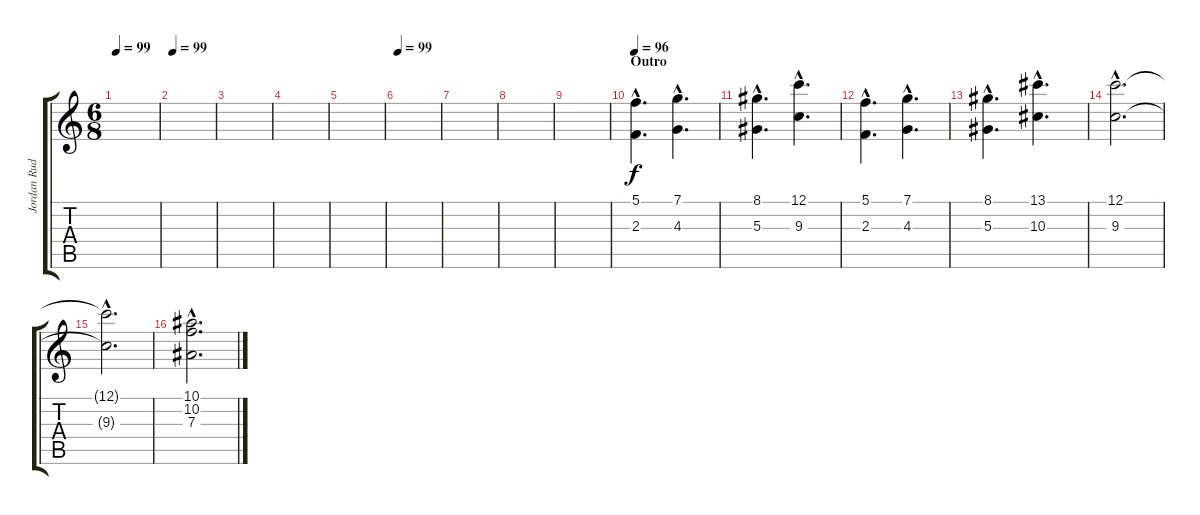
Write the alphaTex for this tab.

\track ("Jordan Rudess" "Jordan Rud") {instrument choiraahs}
\staff {score tabs}
\tuning (C5 G4 Eb4 Bb3 F3 C3) {hide}
\ts (6 8)
\tempo 99
\clef g2
\ks c
|
\tempo 99
|
|
|
|
\tempo 99
|
|
|
|
\section ("" "Outro")
\tempo 96
(5.1{hac} 2.3{hac}).4{d volume 16 instrument tubularbells} (7.1{hac} 4.3{hac}).4{d} |
(8.1{hac} 5.3{hac}).4{d} (12.1{hac} 9.3{hac}).4{d} |
(5.1{hac} 2.3{hac}).4{d} (7.1{hac} 4.3{hac}).4{d} |
(8.1{hac} 5.3{hac}).4{d} (13.1{hac} 10.3{hac}).4{d} |
(12.1{hac} 9.3{hac}).2{d} |
(12.1{hac t} 9.3{hac t}).2{d} |
(10.1{hac} 10.2{hac} 7.3{hac}).2{d}
